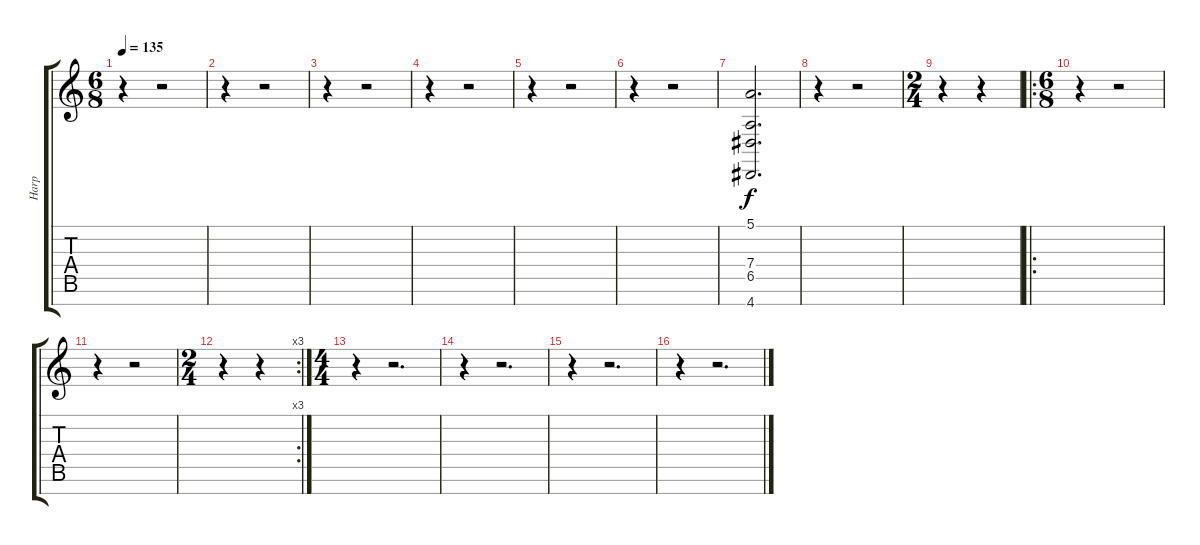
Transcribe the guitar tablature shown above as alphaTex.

\track ("Harp" "Harp") {instrument orchestralharp}
\staff {score tabs}
\tuning (E4 B3 G3 D3 A2 E2 B1) {hide}
\ts (6 8)
\tempo 135
\clef g2
\ks c
r.4{dy f} r.2 |
r.4 r.2 |
r.4 r.2 |
r.4 r.2 |
r.4 r.2 |
r.4 r.2 |
(5.1 7.4 6.5 4.7).2{d} |
r.4 r.2 |
\ts (2 4)
r.4 r.4 |
\ro
\ts (6 8)
r.4 r.2 |
r.4 r.2 |
\rc 3
\ts (2 4)
r.4 r.4 |
\ts (4 4)
r.4 r.2{d} |
r.4 r.2{d} |
r.4 r.2{d} |
r.4 r.2{d}
